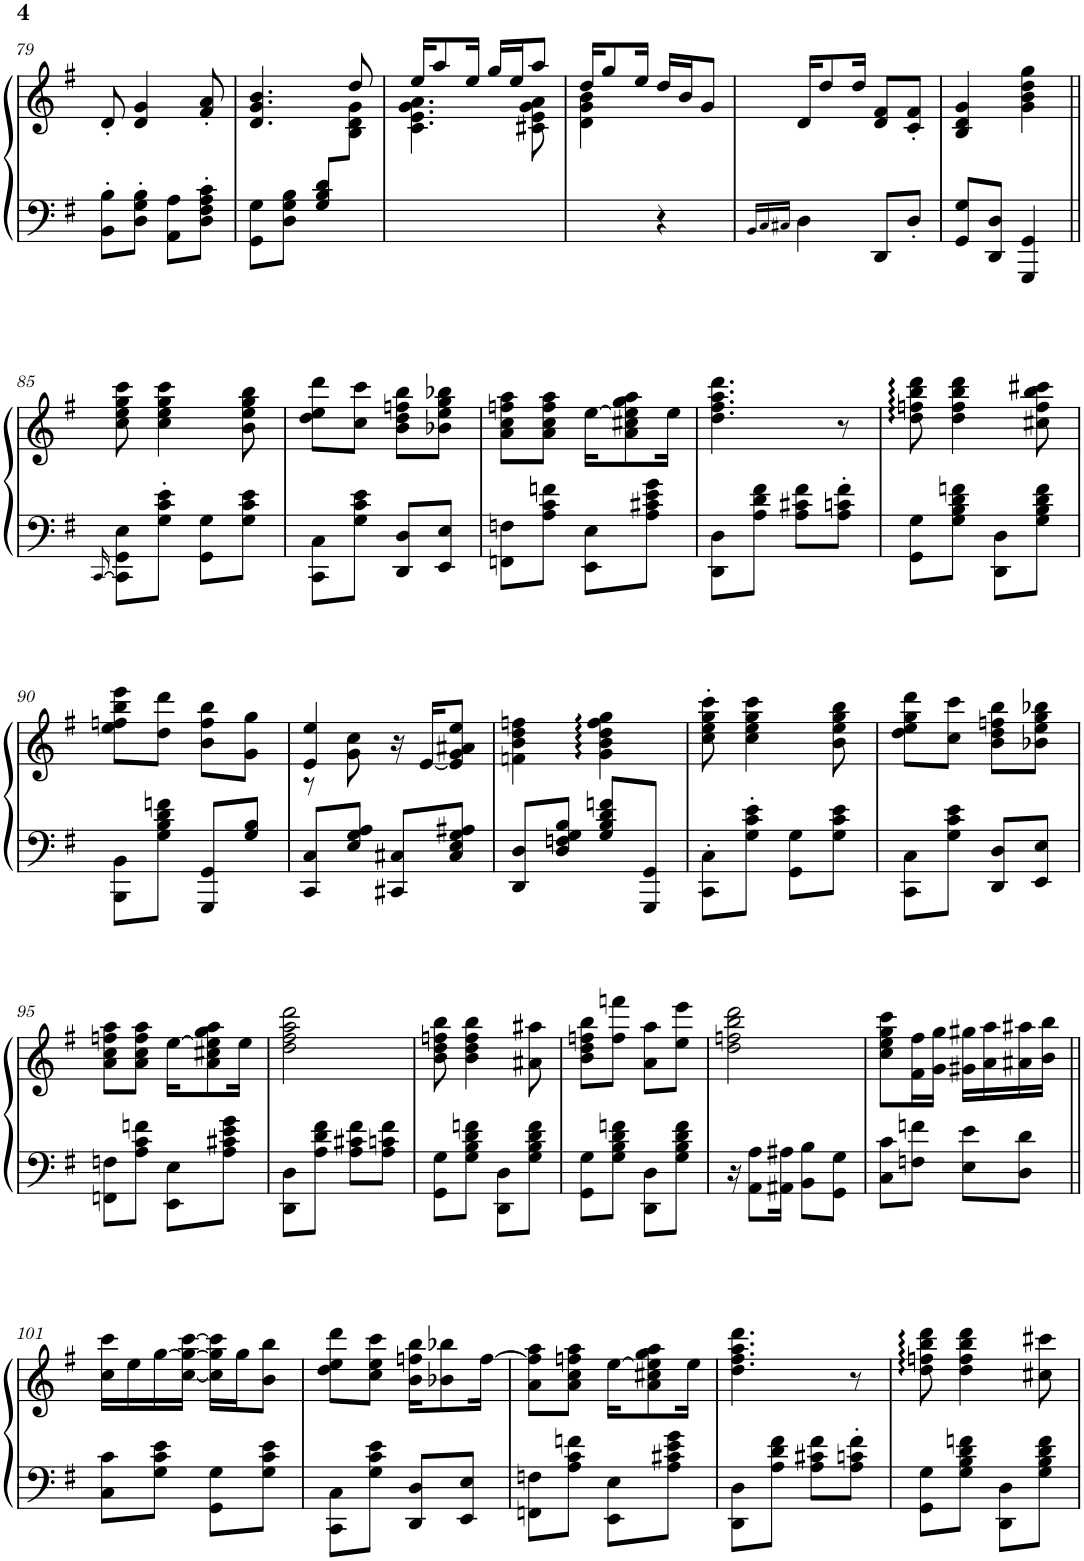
**kern	**kern
*part1	*part1
*staff2	*staff1
*I"Piano	*
*I'Pno.	*
!!LO:PB:g=z
*clefF4	*clefG2
*k[f#]	*k[f#]
*M2/4	*M2/4
=79	=79
8BB\' 8B\'L	8d'/
8D\' 8G\' 8B\'J	4d/ 4g/
8AA\ 8A\L	.
8D\' 8F#\' 8A\' 8c\'J	8f#/' 8a/'
=80	=80
*	*^
8GG\ 8G\L	4.d/ 4.g/ 4.b/	4.ryy
8D\ 8G\ 8B\J	.	.
8G/ 8B/ 8d/L	.	.
8ryy	8dd/	8B\ 8d\ 8g\J
=81	=81	=81
2ryy	16ee/KL	4.c\ 4.e\ 4.g\ 4.a\
.	8aa/	.
.	16ee/Jk	.
.	16gg/LL	.
.	16ee/J	.
.	8aa/J	8c#X\ 8e\ 8g\ 8a\
=82	=82	=82
4ryy	16dd/KL	4d\ 4g\ 4b\
.	8gg/	.
.	16ee/Jk	.
4r	16dd/LL	4ryy
.	16b/J	.
.	8g/J	.
*	*v	*v
=83	=83
16qBB/LL	.
16qC/	.
16qC#X/JJ	.
4D\	16d/KL
.	8dd/
.	16dd/Jk
8DD/L	8d/ 8f#/L
8D'/J	8c/' 8f#/'J
=84	=84
8GG/ 8G/L	4B/ 4d/ 4g/
8DD/ 8D/J	.
4GGG/ 4GG/	4g\ 4b\ 4dd\ 4gg\
!!LO:LB:g=z
=85||	=85||
[16qCC/	.
8CC\] 8GG\ 8E\L	8cc\ 8ee\ 8gg\ 8ccc\
8G\' 8c\' 8e\'J	4cc\ 4ee\ 4gg\ 4ccc\
8GG\ 8G\L	.
8G\ 8c\ 8e\J	8b\ 8ee\ 8gg\ 8bb\
=86	=86
8CC\ 8C\L	8dd\ 8ee\ 8ddd\L
8G\ 8c\ 8e\J	8cc\ 8ccc\J
8DD/ 8D/L	8b\ 8dd\ 8ffn\ 8bb\L
8EE/ 8E/J	8b-X\ 8ee\ 8gg\ 8bb-X\J
=87	=87
8FFn\ 8Fn\L	8a\ 8cc\ 8ffn\ 8aa\L
8A\ 8c\ 8fn\J	8a\ 8cc\ 8ff\ 8aa\J
8EE\ 8E\L	[16ee\KL
.	8a\ 8cc#X\ 8ee\] 8gg\ 8aa\
8A\ 8c#X\ 8e\ 8g\J	.
.	16ee\Jk
=88	=88
8DD\ 8D\L	4.dd\ 4.ff#\ 4.aa\ 4.ddd\
8A\ 8d\ 8f#\J	.
8A\ 8c#X\ 8f#\L	.
8A\' 8cn\' 8f#\'J	8r
=89	=89
8GG\ 8G\L	8dd\ 8ffn\ 8bb\ 8ddd\
8G\ 8B\ 8d\ 8fn\J	4dd\ 4ff\ 4bb\ 4ddd\
8DD\ 8D\L	.
8G\ 8B\ 8d\ 8f\J	8cc#X\ 8ff\ 8bb\ 8ccc#X\
!!LO:LB:g=z
=90	=90
8BBB\ 8BB\L	8ee\ 8ffn\ 8bb\ 8eee\L
8G\ 8B\ 8d\ 8fn\J	8dd\ 8ddd\J
8GGG/ 8GG/L	8b\ 8ff\ 8bb\L
8G/ 8B/J	8g\ 8gg\J
=91	=91
*	*^
8CC/ 8C/L	4e/ 4ee/	8r
8E/ 8G/ 8A/J	.	8g\ 8cc\
8CC#X/ 8C#X/L	16r	4ryy
.	[16e/KL	.
8C#/ 8E/ 8G/ 8A#X/J	8e/] 8g/ 8a#X/ 8ee/J	.
*	*v	*v
=92	=92
8DD/ 8D/L	4fn\ 4b\ 4dd\ 4ffn\
8D/ 8Fn/ 8G/ 8B/J	.
8G/ 8B/ 8d/ 8fn/L	4g\ 4b\ 4dd\ 4ff\ 4gg\
8GGG/ 8GG/J	.
=93	=93
8CC\' 8C\'L	8cc\' 8ee\' 8gg\' 8ccc\'
8G\' 8c\' 8e\'J	4cc\ 4ee\ 4gg\ 4ccc\
8GG\ 8G\L	.
8G\ 8c\ 8e\J	8b\ 8ee\ 8gg\ 8bb\
=94	=94
8CC\ 8C\L	8dd\ 8ee\ 8gg\ 8ddd\L
8G\ 8c\ 8e\J	8cc\ 8ccc\J
8DD/ 8D/L	8b\ 8dd\ 8ffn\ 8bb\L
8EE/ 8E/J	8b-X\ 8ee\ 8gg\ 8bb-X\J
!!LO:LB:g=z
=95	=95
8FFn\ 8Fn\L	8a\ 8cc\ 8ffn\ 8aa\L
8A\ 8c\ 8fn\J	8a\ 8cc\ 8ff\ 8aa\J
8EE\ 8E\L	[16ee\KL
.	8a\ 8cc#X\ 8ee\] 8gg\ 8aa\
8A\ 8c#X\ 8e\ 8g\J	.
.	16ee\Jk
=96	=96
8DD\ 8D\L	2dd\ 2ff#\ 2aa\ 2ddd\
8A\ 8d\ 8f#\J	.
8A\ 8c#X\ 8f#\L	.
8A\ 8cn\ 8f#\J	.
=97	=97
8GG\ 8G\L	8b\ 8dd\ 8ffn\ 8bb\
8G\ 8B\ 8d\ 8fn\J	4b\ 4dd\ 4ff\ 4bb\
8DD\ 8D\L	.
8G\ 8B\ 8d\ 8f\J	8a#X\ 8aa#X\
=98	=98
8GG\ 8G\L	8b\ 8dd\ 8ffn\ 8bb\L
8G\ 8B\ 8d\ 8fn\J	8ff\ 8fffn\J
8DD\ 8D\L	8a\ 8aa\L
8G\ 8B\ 8d\ 8f\J	8ee\ 8eee\J
=99	=99
16r	2dd\ 2ffn\ 2bb\ 2ddd\
8AA\ 8A\L	.
16AA#X\ 16A#X\Jk	.
8BB\ 8B\L	.
8GG\ 8G\J	.
=100	=100
8C\ 8c\L	8cc\ 8ee\ 8gg\ 8ccc\L
8Fn\ 8fn\J	16f#\ 16ff#\L
.	16g\ 16gg\JJ
8E\ 8e\L	16g#X\ 16gg#X\LL
.	16a\ 16aa\
8D\ 8d\J	16a#X\ 16aa#X\
.	16b\ 16bb\JJ
!!LO:LB:g=z
=101||	=101||
8C\ 8c\L	16cc\ 16ccc\LL
.	16ee\
8G\ 8c\ 8e\J	[16gg\
.	[16cc\ 16gg\_ [16ccc\JJ
8GG\ 8G\L	16cc\] 16gg\] 16ccc\]LL
.	16gg\J
8G\ 8c\ 8e\J	8b\ 8bb\J
=102	=102
8CC\ 8C\L	8dd\ 8ee\ 8ddd\L
8G\ 8c\ 8e\J	8cc\ 8ee\ 8ccc\J
8DD/ 8D/L	16b\ 16ffn\ 16bb\KL
.	8b-X\ 8bb-X\
8EE/ 8E/J	.
.	[16ff\Jk
=103	=103
8FFn\ 8Fn\L	8a\ 8ff\] 8aa\L
8A\ 8c\ 8fn\J	8a\ 8cc\ 8ffn\ 8aa\J
8EE\ 8E\L	[16ee\KL
.	8a\ 8cc#X\ 8ee\] 8gg\ 8aa\
8A\ 8c#X\ 8e\ 8g\J	.
.	16ee\Jk
=104	=104
8DD\ 8D\L	4.dd\ 4.ff#\ 4.aa\ 4.ddd\
8A\ 8d\ 8f#\J	.
8A\ 8c#X\ 8f#\L	.
8A\' 8cn\' 8f#\'J	8r
=105	=105
8GG\ 8G\L	8dd\ 8ffn\ 8bb\ 8ddd\
8G\ 8B\ 8d\ 8fn\J	4dd\ 4ff\ 4bb\ 4ddd\
8DD\ 8D\L	.
8G\ 8B\ 8d\ 8f\J	8cc#X\ 8ccc#X\
=	=
*-	*-
